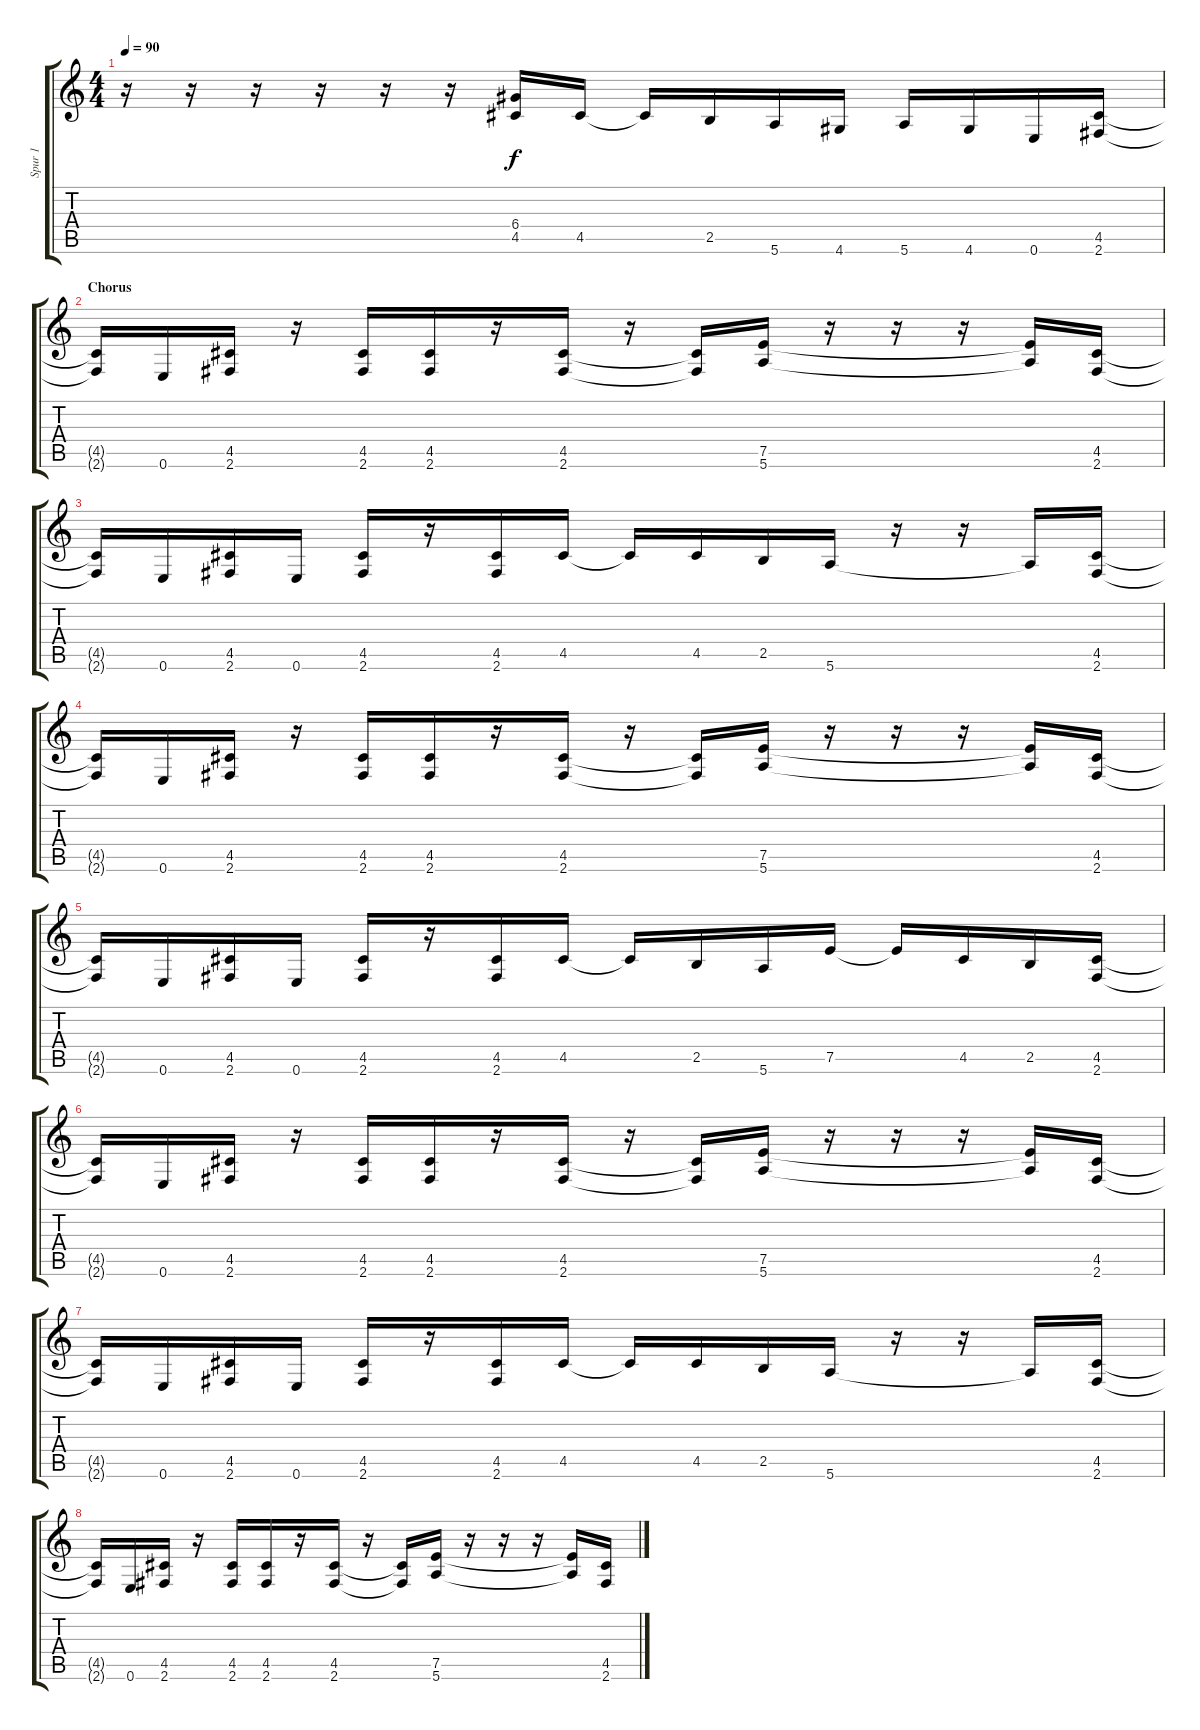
\track ("Spur 1" "Spur 1") {instrument distortionguitar}
\staff {score tabs}
\tuning (E4 B3 G3 D3 A2 E2) {hide}
\ts (4 4)
\tempo 90
\clef g2
\ks c
r.16{dy f} r.16 r.16 r.16 r.16 r.16 (6.4{t} 4.5{t}).16 4.5.16 4.5{t}.16 2.5.16 5.6.16 4.6.16 5.6.16 4.6.16 0.6.16 (4.5 2.6).16 |
\section ("" "Chorus")
(4.5{t} 2.6{t}).16 0.6.16 (4.5 2.6).16 r.16 (4.5 2.6).16 (4.5 2.6).16 r.16 (4.5 2.6).16 r.16 (4.5{t} 2.6{t}).16 (7.5 5.6).16 r.16 r.16 r.16 (7.5{t} 5.6{t}).16 (4.5 2.6).16 |
(4.5{t} 2.6{t}).16 0.6.16 (4.5 2.6).16 0.6.16 (4.5 2.6).16 r.16 (4.5 2.6).16 4.5.16 4.5{t}.16 4.5.16 2.5.16 5.6.16 r.16 r.16 5.6{t}.16 (4.5 2.6).16 |
(4.5{t} 2.6{t}).16 0.6.16 (4.5 2.6).16 r.16 (4.5 2.6).16 (4.5 2.6).16 r.16 (4.5 2.6).16 r.16 (4.5{t} 2.6{t}).16 (7.5 5.6).16 r.16 r.16 r.16 (7.5{t} 5.6{t}).16 (4.5 2.6).16 |
(4.5{t} 2.6{t}).16 0.6.16 (4.5 2.6).16 0.6.16 (4.5 2.6).16 r.16 (4.5 2.6).16 4.5.16 4.5{t}.16 2.5.16 5.6.16 7.5.16 7.5{t}.16 4.5.16 2.5.16 (4.5 2.6).16 |
(4.5{t} 2.6{t}).16 0.6.16 (4.5 2.6).16 r.16 (4.5 2.6).16 (4.5 2.6).16 r.16 (4.5 2.6).16 r.16 (4.5{t} 2.6{t}).16 (7.5 5.6).16 r.16 r.16 r.16 (7.5{t} 5.6{t}).16 (4.5 2.6).16 |
(4.5{t} 2.6{t}).16 0.6.16 (4.5 2.6).16 0.6.16 (4.5 2.6).16 r.16 (4.5 2.6).16 4.5.16 4.5{t}.16 4.5.16 2.5.16 5.6.16 r.16 r.16 5.6{t}.16 (4.5 2.6).16 |
(4.5{t} 2.6{t}).16 0.6.16 (4.5 2.6).16 r.16 (4.5 2.6).16 (4.5 2.6).16 r.16 (4.5 2.6).16 r.16 (4.5{t} 2.6{t}).16 (7.5 5.6).16 r.16 r.16 r.16 (7.5{t} 5.6{t}).16 (4.5 2.6).16
